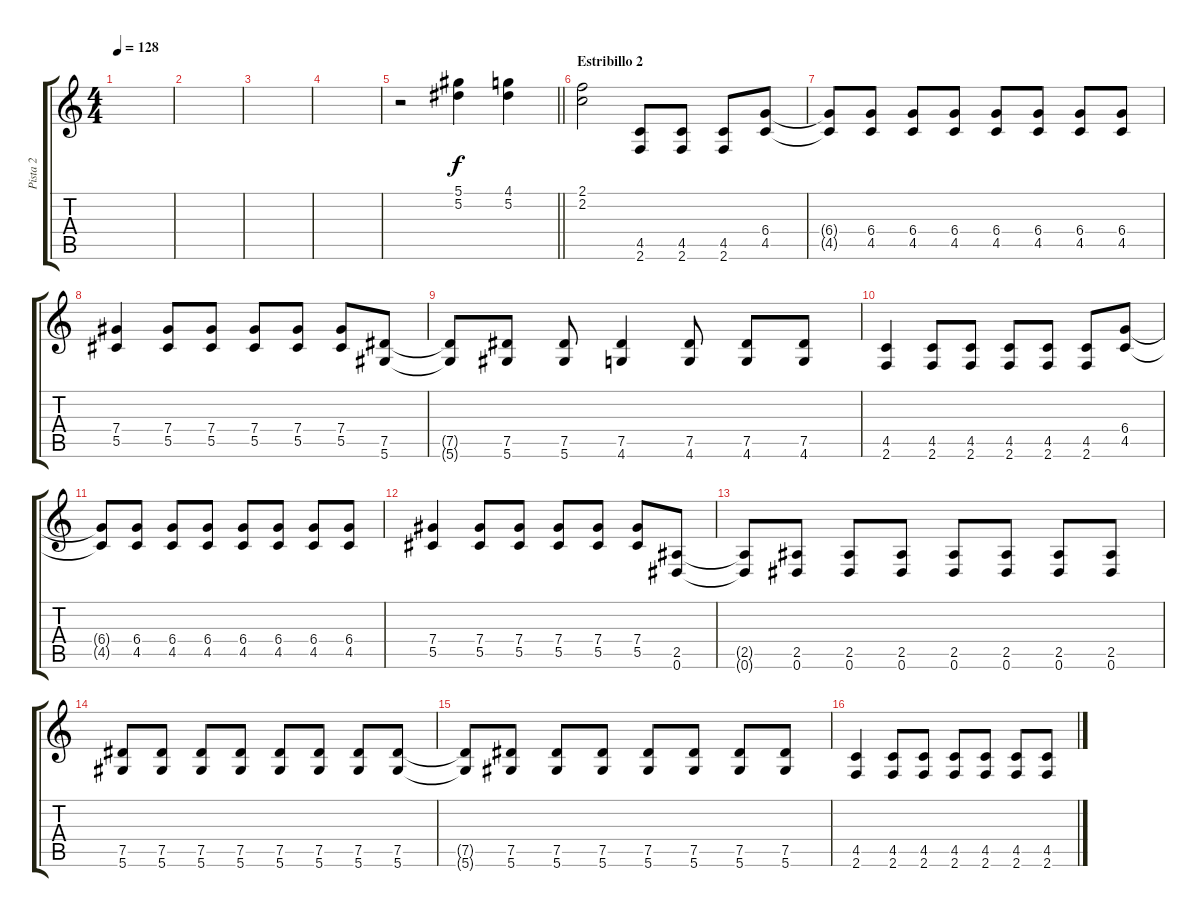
\track ("Pista 2" "Pista 2") {instrument distortionguitar}
\staff {score tabs}
\tuning (Eb4 Bb3 Gb3 Db3 Ab2 Eb2) {hide}
\ts (4 4)
\tempo 128
\clef g2
\ks c
|
|
|
|
\barLineRight lightlight
r.2{volume 13 balance 0} (5.1 5.2).4 (4.1 5.2).4 |
\section ("" "Estribillo 2")
(2.1 2.2).2 (4.5 2.6).8 (4.5 2.6).8 (4.5 2.6).8 (6.4 4.5).8 |
(6.4{t} 4.5{t}).8 (6.4 4.5).8 (6.4 4.5).8 (6.4 4.5).8 (6.4 4.5).8 (6.4 4.5).8 (6.4 4.5).8 (6.4 4.5).8 |
(7.4 5.5).4 (7.4 5.5).8 (7.4 5.5).8 (7.4 5.5).8 (7.4 5.5).8 (7.4 5.5).8 (7.5 5.6).8 |
(7.5{t} 5.6{t}).8 (7.5 5.6).8 (7.5 5.6).8 (7.5 4.6).4 (7.5 4.6).8 (7.5 4.6).8 (7.5 4.6).8 |
(4.5 2.6).4 (4.5 2.6).8 (4.5 2.6).8 (4.5 2.6).8 (4.5 2.6).8 (4.5 2.6).8 (6.4 4.5).8 |
(6.4{t} 4.5{t}).8 (6.4 4.5).8 (6.4 4.5).8 (6.4 4.5).8 (6.4 4.5).8 (6.4 4.5).8 (6.4 4.5).8 (6.4 4.5).8 |
(7.4 5.5).4 (7.4 5.5).8 (7.4 5.5).8 (7.4 5.5).8 (7.4 5.5).8 (7.4 5.5).8 (2.5 0.6).8 |
(2.5{t} 0.6{t}).8 (2.5 0.6).8 (2.5 0.6).8 (2.5 0.6).8 (2.5 0.6).8 (2.5 0.6).8 (2.5 0.6).8 (2.5 0.6).8 |
(7.5 5.6).8 (7.5 5.6).8 (7.5 5.6).8 (7.5 5.6).8 (7.5 5.6).8 (7.5 5.6).8 (7.5 5.6).8 (7.5 5.6).8 |
(7.5{t} 5.6{t}).8 (7.5 5.6).8 (7.5 5.6).8 (7.5 5.6).8 (7.5 5.6).8 (7.5 5.6).8 (7.5 5.6).8 (7.5 5.6).8 |
(4.5 2.6).4 (4.5 2.6).8 (4.5 2.6).8 (4.5 2.6).8 (4.5 2.6).8 (4.5 2.6).8 (4.5 2.6).8
